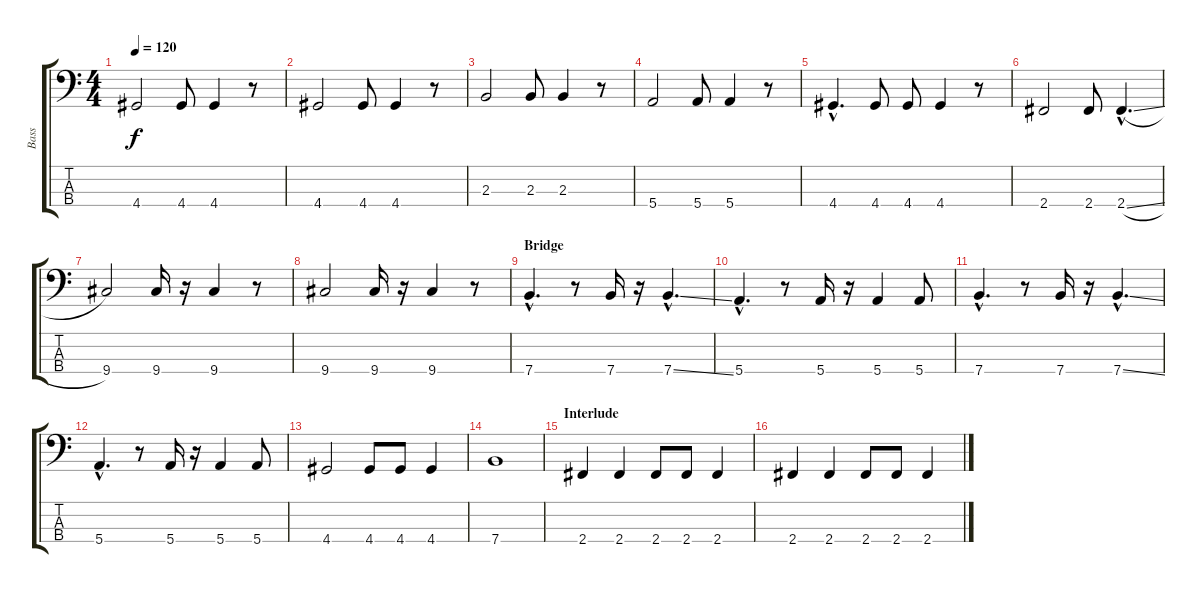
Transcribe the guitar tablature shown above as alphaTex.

\track ("Bass              T" "Bass      ") {instrument electricbasspick}
\staff {score tabs}
\tuning (G2 D2 A1 E1) {hide}
\ts (4 4)
\tempo 120
\clef f4
\ks c
4.4.2{dy f} 4.4.8 4.4.4 r.8 |
4.4.2 4.4.8 4.4.4 r.8 |
2.3.2 2.3.8 2.3.4 r.8 |
5.4.2 5.4.8 5.4.4 r.8 |
4.4{hac}.4{d} 4.4.8 4.4.8 4.4.4 r.8 |
2.4.2 2.4.8 2.4{sl hac}.4{d} |
9.4.2 9.4.16 r.16 9.4.4 r.8 |
9.4.2 9.4.16 r.16 9.4.4 r.8 |
\section ("" "Bridge ")
7.4{hac}.4{d} r.8 7.4.16 r.16 7.4{ss hac}.4{d} |
5.4{hac}.4{d} r.8 5.4.16 r.16 5.4.4 5.4.8 |
7.4{hac}.4{d} r.8 7.4.16 r.16 7.4{ss hac}.4{d} |
5.4{hac}.4{d} r.8 5.4.16 r.16 5.4.4 5.4.8 |
4.4.2 4.4.8 4.4.8 4.4.4 |
7.4.1 |
\section ("" "Interlude")
2.4.4 2.4.4 2.4.8 2.4.8 2.4.4 |
2.4.4 2.4.4 2.4.8 2.4.8 2.4.4
